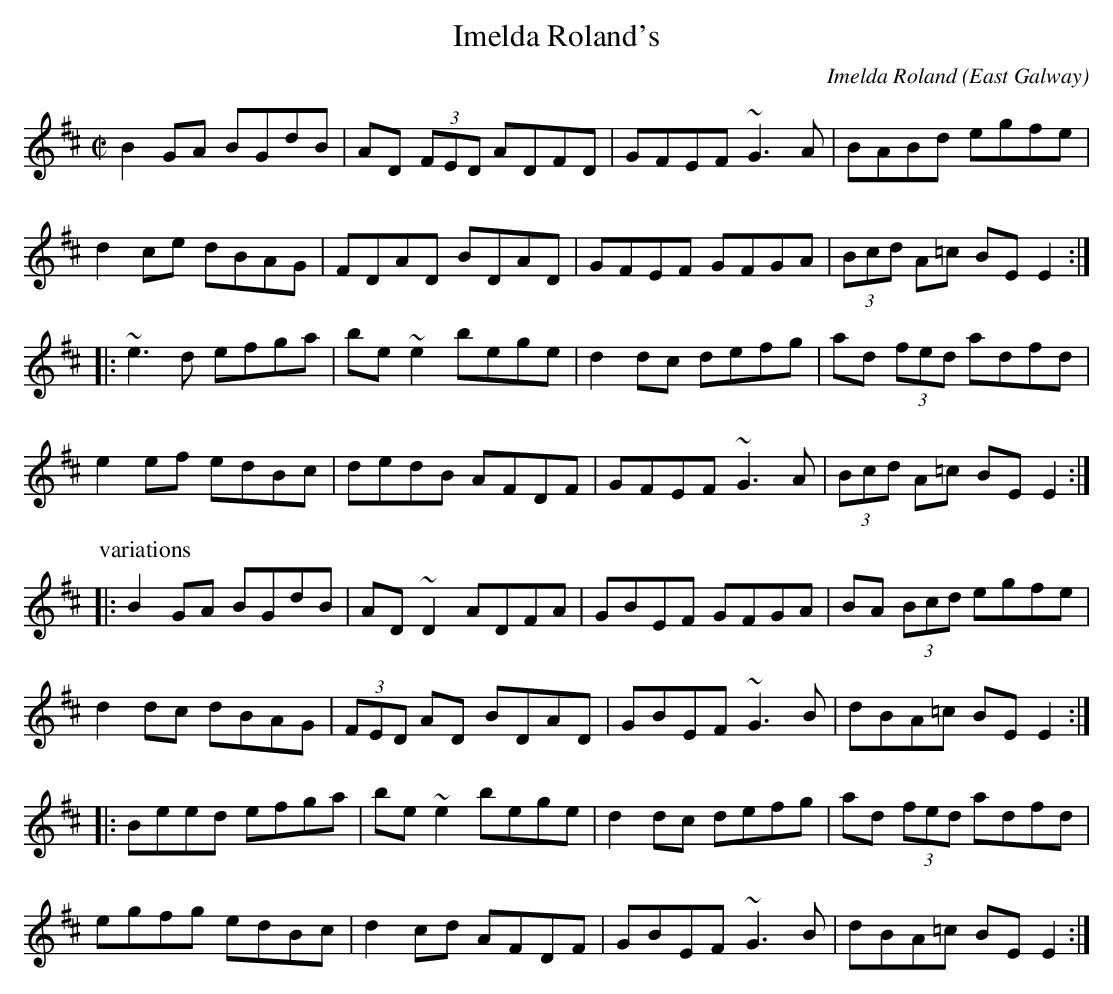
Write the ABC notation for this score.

X:1
T:Imelda Roland's
C:Imelda Roland (East Galway)
M:C|
L:1/8
K:Edor
B2GA BGdB | AD (3FED ADFD | GFEF ~G3A | BABd egfe |
d2ce dBAG | FDAD BDAD | GFEF GFGA | (3Bcd A=c BEE2 :|
|: ~e3d efga | be~e2 bege | d2dc defg | ad (3fed adfd |
e2ef edBc | dedB AFDF | GFEF ~G3A | (3Bcd A=c BEE2 :|
P:variations
|: B2GA BGdB | AD~D2 ADFA | GBEF GFGA | BA (3Bcd egfe |
d2dc dBAG | (3FED AD BDAD | GBEF ~G3B | dBA=c BEE2 :|
|: Beed efga | be~e2 bege | d2dc defg | ad (3fed adfd |
egfg edBc | d2cd AFDF | GBEF ~G3B | dBA=c BEE2 :|
